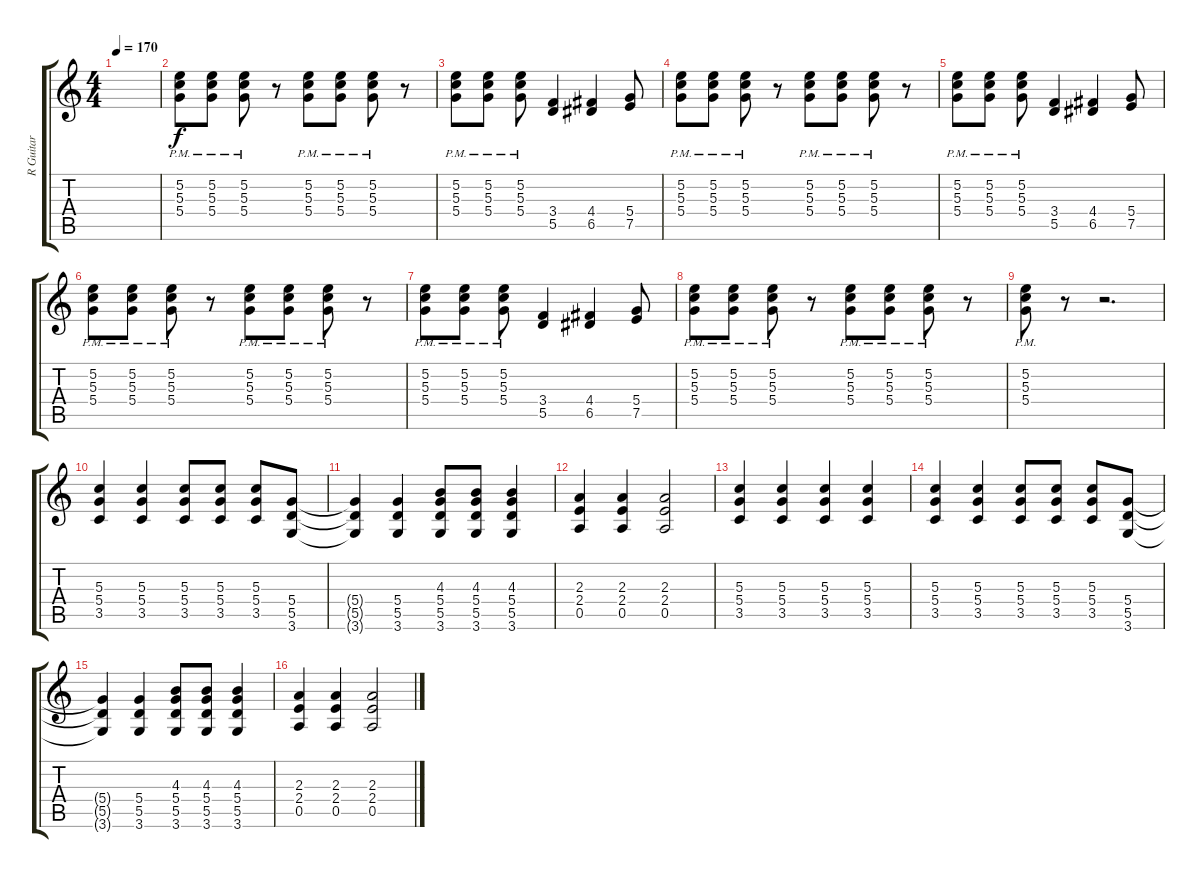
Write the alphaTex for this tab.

\track ("R Guitar" "R Guitar") {instrument overdrivenguitar}
\staff {score tabs}
\tuning (E4 B3 G3 D3 A2 E2) {hide}
\ts (4 4)
\tempo 170
\clef g2
\ks c
|
(5.2{pm} 5.3{pm} 5.4{pm}).8 (5.2{pm} 5.3{pm} 5.4{pm}).8 (5.2{pm} 5.3{pm} 5.4{pm}).8 r.8 (5.2{pm} 5.3{pm} 5.4{pm}).8 (5.2{pm} 5.3{pm} 5.4{pm}).8 (5.2{pm} 5.3{pm} 5.4{pm}).8 r.8 |
(5.2{pm} 5.3{pm} 5.4{pm}).8 (5.2{pm} 5.3{pm} 5.4{pm}).8 (5.2{pm} 5.3{pm} 5.4{pm}).8 (3.4 5.5).4 (4.4 6.5).4 (5.4 7.5).8 |
(5.2{pm} 5.3{pm} 5.4{pm}).8 (5.2{pm} 5.3{pm} 5.4{pm}).8 (5.2{pm} 5.3{pm} 5.4{pm}).8 r.8 (5.2{pm} 5.3{pm} 5.4{pm}).8 (5.2{pm} 5.3{pm} 5.4{pm}).8 (5.2{pm} 5.3{pm} 5.4{pm}).8 r.8 |
(5.2{pm} 5.3{pm} 5.4{pm}).8 (5.2{pm} 5.3{pm} 5.4{pm}).8 (5.2{pm} 5.3{pm} 5.4{pm}).8 (3.4 5.5).4 (4.4 6.5).4 (5.4 7.5).8 |
(5.2{pm} 5.3{pm} 5.4{pm}).8 (5.2{pm} 5.3{pm} 5.4{pm}).8 (5.2{pm} 5.3{pm} 5.4{pm}).8 r.8 (5.2{pm} 5.3{pm} 5.4{pm}).8 (5.2{pm} 5.3{pm} 5.4{pm}).8 (5.2{pm} 5.3{pm} 5.4{pm}).8 r.8 |
(5.2{pm} 5.3{pm} 5.4{pm}).8 (5.2{pm} 5.3{pm} 5.4{pm}).8 (5.2{pm} 5.3{pm} 5.4{pm}).8 (3.4 5.5).4 (4.4 6.5).4 (5.4 7.5).8 |
(5.2{pm} 5.3{pm} 5.4{pm}).8 (5.2{pm} 5.3{pm} 5.4{pm}).8 (5.2{pm} 5.3{pm} 5.4{pm}).8 r.8 (5.2{pm} 5.3{pm} 5.4{pm}).8 (5.2{pm} 5.3{pm} 5.4{pm}).8 (5.2{pm} 5.3{pm} 5.4{pm}).8 r.8 |
(5.2{pm} 5.3{pm} 5.4{pm}).8 r.8 r.2{d} |
(5.3 5.4 3.5).4 (5.3 5.4 3.5).4 (5.3 5.4 3.5).8 (5.3 5.4 3.5).8 (5.3 5.4 3.5).8 (5.4 5.5 3.6).8 |
(5.4{t} 5.5{t} 3.6{t}).4 (5.4 5.5 3.6).4 (4.3 5.4 5.5 3.6).8 (4.3 5.4 5.5 3.6).8 (4.3 5.4 5.5 3.6).4 |
(2.3 2.4 0.5).4 (2.3 2.4 0.5).4 (2.3 2.4 0.5).2 |
(5.3 5.4 3.5).4 (5.3 5.4 3.5).4 (5.3 5.4 3.5).4 (5.3 5.4 3.5).4 |
(5.3 5.4 3.5).4 (5.3 5.4 3.5).4 (5.3 5.4 3.5).8 (5.3 5.4 3.5).8 (5.3 5.4 3.5).8 (5.4 5.5 3.6).8 |
(5.4{t} 5.5{t} 3.6{t}).4 (5.4 5.5 3.6).4 (4.3 5.4 5.5 3.6).8 (4.3 5.4 5.5 3.6).8 (4.3 5.4 5.5 3.6).4 |
(2.3 2.4 0.5).4 (2.3 2.4 0.5).4 (2.3 2.4 0.5).2
